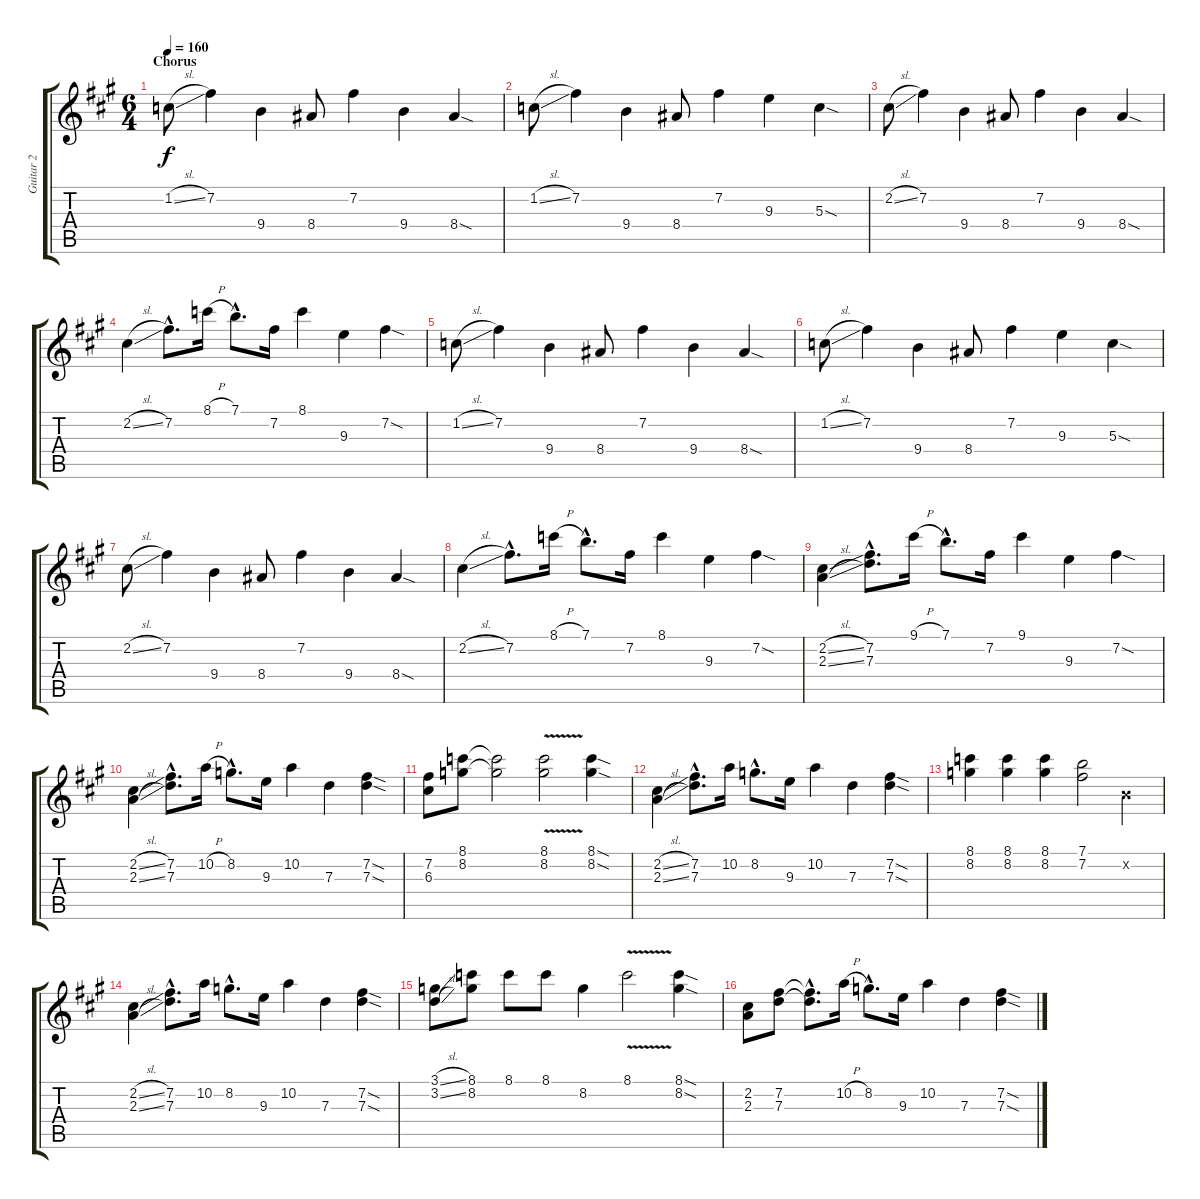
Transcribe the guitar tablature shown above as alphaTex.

\track ("Guitar 2" "Guitar 2") {instrument overdrivenguitar}
\staff {score tabs}
\tuning (E4 B3 G3 D3 A2 E2) {hide}
\ts (6 4)
\section ("" "Chorus")
\tempo 160
\clef g2
\ks a
1.2{sl}.8{dy f} 7.2.4 9.4.4 8.4.8 7.2.4 9.4.4 8.4{sod}.4 |
1.2{sl}.8 7.2.4 9.4.4 8.4.8 7.2.4 9.3.4 5.3{sod}.4 |
2.2{sl}.8 7.2.4 9.4.4 8.4.8 7.2.4 9.4.4 8.4{sod}.4 |
2.2{sl}.4 7.2{hac}.8{d} 8.1{h}.16 7.1{hac}.8{d} 7.2.16 8.1.4 9.3.4 7.2{sod}.4 |
1.2{sl}.8 7.2.4 9.4.4 8.4.8 7.2.4 9.4.4 8.4{sod}.4 |
1.2{sl}.8 7.2.4 9.4.4 8.4.8 7.2.4 9.3.4 5.3{sod}.4 |
2.2{sl}.8 7.2.4 9.4.4 8.4.8 7.2.4 9.4.4 8.4{sod}.4 |
2.2{sl}.4 7.2{hac}.8{d} 8.1{h}.16 7.1{hac}.8{d} 7.2.16 8.1.4 9.3.4 7.2{sod}.4 |
(2.2{sl} 2.3{sl}).4 (7.2{hac} 7.3{hac}).8{d} 9.1{h}.16 7.1{hac}.8{d} 7.2.16 9.1.4 9.3.4 7.2{sod}.4 |
(2.2{sl} 2.3{sl}).4 (7.2{hac} 7.3{hac}).8{d} 10.2{h}.16 8.2{hac}.8{d} 9.3.16 10.2.4 7.3.4 (7.2{sod} 7.3{sod}).4 |
(7.2 6.3).8 (8.1 8.2).8 (8.1{t} 8.2{t}).2 (8.1{v} 8.2{v}).2 (8.1{sod} 8.2{sod}).4 |
(2.2{sl} 2.3{sl}).4 (7.2{hac} 7.3{hac}).8{d} 10.2.16 8.2{hac}.8{d} 9.3.16 10.2.4 7.3.4 (7.2{sod} 7.3{sod}).4 |
(8.1 8.2).4 (8.1 8.2).4 (8.1 8.2).4 (7.1 7.2).2 0.2{x}.4 |
(2.2{sl} 2.3{sl}).4 (7.2{hac} 7.3{hac}).8{d} 10.2.16 8.2{hac}.8{d} 9.3.16 10.2.4 7.3.4 (7.2{sod} 7.3{sod}).4 |
(3.1{sl} 3.2{sl}).8 (8.1 8.2).8 8.1.8 8.1.8 8.2.4 8.1{v}.2 (8.1{sod} 8.2{sod}).4 |
(2.2 2.3).8 (7.2 7.3).8 (7.2{hac t} 7.3{hac t}).8{d} 10.2{h}.16 8.2{hac}.8{d} 9.3.16 10.2.4 7.3.4 (7.2{sod} 7.3{sod}).4
